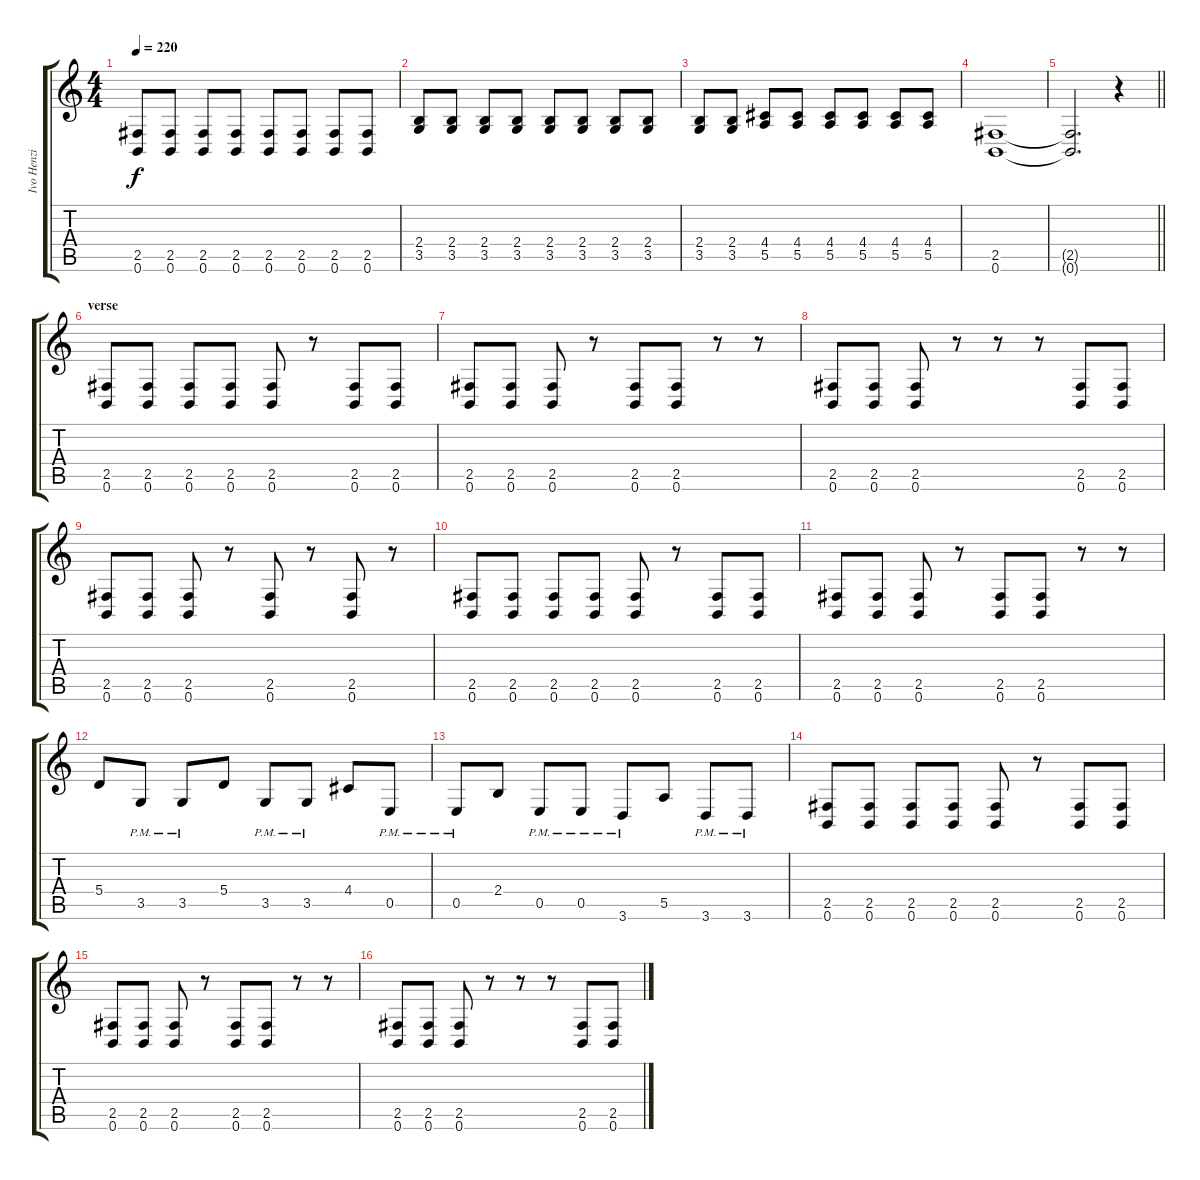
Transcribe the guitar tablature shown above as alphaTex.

\track ("Ivo Henzi" "Ivo Henzi") {instrument distortionguitar}
\staff {score tabs}
\tuning (B3 Gb3 D3 A2 E2 B1) {hide}
\ts (4 4)
\tempo 220
\clef g2
\ks c
(2.5 0.6).8{dy f} (2.5 0.6).8 (2.5 0.6).8 (2.5 0.6).8 (2.5 0.6).8 (2.5 0.6).8 (2.5 0.6).8 (2.5 0.6).8 |
(2.4 3.5).8 (2.4 3.5).8 (2.4 3.5).8 (2.4 3.5).8 (2.4 3.5).8 (2.4 3.5).8 (2.4 3.5).8 (2.4 3.5).8 |
(2.4 3.5).8 (2.4 3.5).8 (4.4 5.5).8 (4.4 5.5).8 (4.4 5.5).8 (4.4 5.5).8 (4.4 5.5).8 (4.4 5.5).8 |
(2.5 0.6).1 |
\barLineRight lightlight
(2.5{t} 0.6{t}).2{d} r.4 |
\section ("" "verse")
(2.5 0.6).8 (2.5 0.6).8 (2.5 0.6).8 (2.5 0.6).8 (2.5 0.6).8 r.8 (2.5 0.6).8 (2.5 0.6).8 |
(2.5 0.6).8 (2.5 0.6).8 (2.5 0.6).8 r.8 (2.5 0.6).8 (2.5 0.6).8 r.8 r.8 |
(2.5 0.6).8 (2.5 0.6).8 (2.5 0.6).8 r.8 r.8 r.8 (2.5 0.6).8 (2.5 0.6).8 |
(2.5 0.6).8 (2.5 0.6).8 (2.5 0.6).8 r.8 (2.5 0.6).8 r.8 (2.5 0.6).8 r.8 |
(2.5 0.6).8 (2.5 0.6).8 (2.5 0.6).8 (2.5 0.6).8 (2.5 0.6).8 r.8 (2.5 0.6).8 (2.5 0.6).8 |
(2.5 0.6).8 (2.5 0.6).8 (2.5 0.6).8 r.8 (2.5 0.6).8 (2.5 0.6).8 r.8 r.8 |
5.4.8 3.5{pm}.8 3.5{pm}.8 5.4.8 3.5{pm}.8 3.5{pm}.8 4.4.8 0.5{pm}.8 |
0.5{pm}.8 2.4.8 0.5{pm}.8 0.5{pm}.8 3.6{pm}.8 5.5.8 3.6{pm}.8 3.6{pm}.8 |
(2.5 0.6).8{volume 15} (2.5 0.6).8 (2.5 0.6).8 (2.5 0.6).8 (2.5 0.6).8 r.8 (2.5 0.6).8 (2.5 0.6).8 |
(2.5 0.6).8 (2.5 0.6).8 (2.5 0.6).8 r.8 (2.5 0.6).8 (2.5 0.6).8 r.8 r.8 |
(2.5 0.6).8 (2.5 0.6).8 (2.5 0.6).8 r.8 r.8 r.8 (2.5 0.6).8 (2.5 0.6).8
